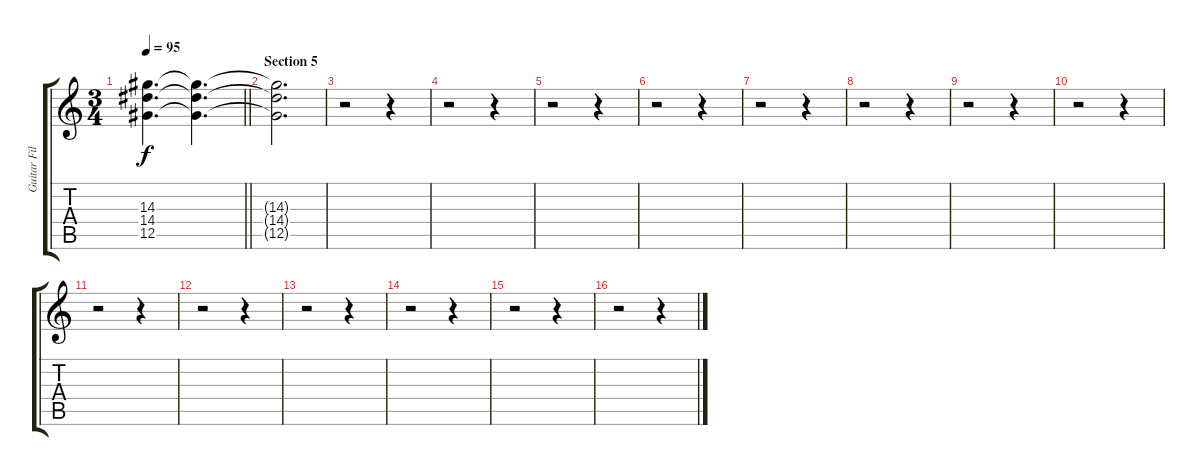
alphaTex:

\track ("Guitar Fill (Distortion)" "Guitar Fil") {instrument distortionguitar}
\staff {score tabs}
\tuning (Eb4 Bb3 Gb3 Db3 Ab2 Eb2) {hide}
\ts (3 4)
\tempo 95
\clef g2
\barLineRight lightlight
\ks c
(14.3{t} 14.4{t} 12.5{t}).4{d dy f} (14.3{t} 14.4{t} 12.5{t}).4{d balance 16} |
\section ("" "Section 5")
(14.3{t} 14.4{t} 12.5{t}).2{d volume 0} |
r.2 r.4 |
r.2 r.4 |
r.2 r.4 |
r.2 r.4 |
r.2 r.4 |
r.2 r.4 |
r.2 r.4 |
r.2 r.4 |
r.2 r.4 |
r.2 r.4 |
r.2 r.4 |
r.2 r.4 |
r.2 r.4 |
r.2 r.4
